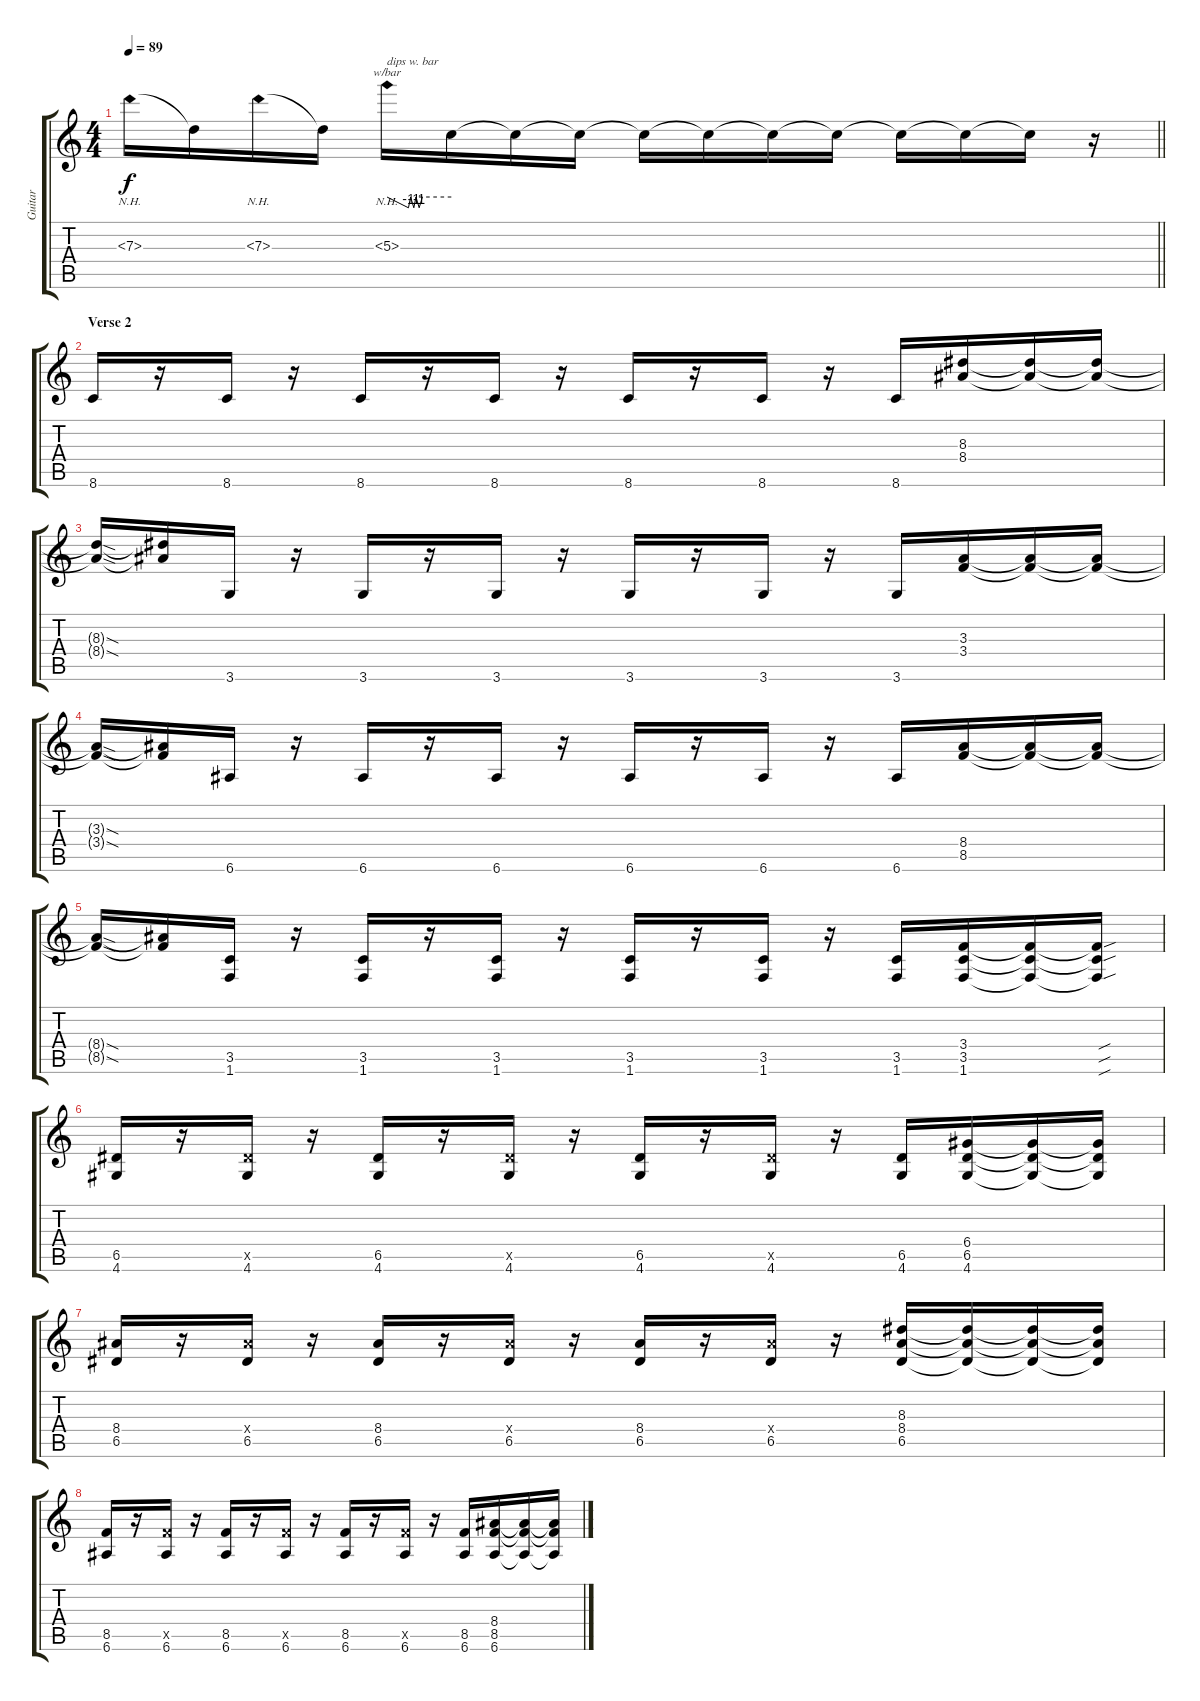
\track ("Guitar" "Guitar") {instrument overdrivenguitar}
\staff {score tabs}
\tuning (E4 B3 G3 D3 A2 E2) {hide}
\ts (4 4)
\tempo 89
\clef g2
\barLineRight lightlight
\ks c
7.3{nh}.16{dy f} 7.3{t}.16 7.3{nh}.16 7.3{t}.16 5.3{nh}.16{tbe (custom default 0 0 20 -4 22 0 25 -4 27 0 30 -4 33 0 60 0) txt "dips w. bar"} 5.3{t}.16 5.3{t}.16 5.3{t}.16 5.3{t}.16 5.3{t}.16 5.3{t}.16 5.3{t}.16 5.3{t}.16 5.3{t}.16 5.3{t}.16 r.16 |
\section ("" "Verse 2")
8.6.16 r.16 8.6.16 r.16 8.6.16 r.16 8.6.16 r.16 8.6.16 r.16 8.6.16 r.16 8.6.16 (8.3 8.4).16 (8.3{t} 8.4{t}).16 (8.3{t} 8.4{t}).16 |
(8.3{sod t} 8.4{sod t}).16 (8.3{t} 8.4{t}).16 3.6.16 r.16 3.6.16 r.16 3.6.16 r.16 3.6.16 r.16 3.6.16 r.16 3.6.16 (3.3 3.4).16 (3.3{t} 3.4{t}).16 (3.3{t} 3.4{t}).16 |
(3.3{sod t} 3.4{sod t}).16 (3.3{t} 3.4{t}).16 6.6.16 r.16 6.6.16 r.16 6.6.16 r.16 6.6.16 r.16 6.6.16 r.16 6.6.16 (8.4 8.5).16 (8.4{t} 8.5{t}).16 (8.4{t} 8.5{t}).16 |
(8.4{sod t} 8.5{sod t}).16 (8.4{t} 8.5{t}).16 (3.5 1.6).16 r.16 (3.5 1.6).16 r.16 (3.5 1.6).16 r.16 (3.5 1.6).16 r.16 (3.5 1.6).16 r.16 (3.5 1.6).16 (3.4 3.5 1.6).16 (3.4{t} 3.5{t} 1.6{t}).16 (3.4{sou t} 3.5{sou t} 1.6{sou t}).16 |
(6.5 4.6).16 r.16 (6.5{x} 4.6).16 r.16 (6.5 4.6).16 r.16 (6.5{x} 4.6).16 r.16 (6.5 4.6).16 r.16 (6.5{x} 4.6).16 r.16 (6.5 4.6).16 (6.4 6.5 4.6).16 (6.4{t} 6.5{t} 4.6{t}).16 (6.4{t} 6.5{t} 4.6{t}).16 |
(8.4 6.5).16 r.16 (8.4{x} 6.5).16 r.16 (8.4 6.5).16 r.16 (8.4{x} 6.5).16 r.16 (8.4 6.5).16 r.16 (8.4{x} 6.5).16 r.16 (8.3 8.4 6.5).16 (8.3{t} 8.4{t} 6.5{t}).16 (8.3{t} 8.4{t} 6.5{t}).16 (8.3{t} 8.4{t} 6.5{t}).16 |
(8.5 6.6).16 r.16 (8.5{x} 6.6).16 r.16 (8.5 6.6).16 r.16 (8.5{x} 6.6).16 r.16 (8.5 6.6).16 r.16 (8.5{x} 6.6).16 r.16 (8.5 6.6).16 (8.4 8.5 6.6).16 (8.4{t} 8.5{t} 6.6{t}).16 (8.4{t} 8.5{t} 6.6{t}).16
